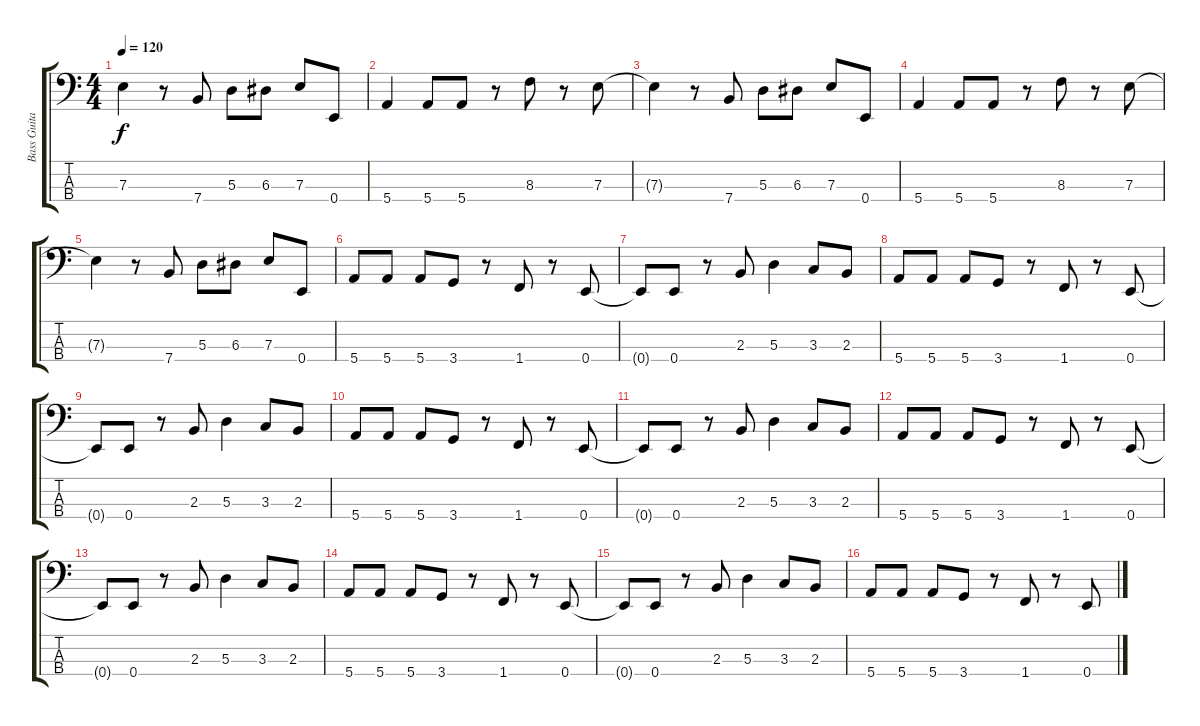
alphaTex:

\track ("Bass Guitar" "Bass Guita") {instrument electricbassfinger}
\staff {score tabs}
\tuning (G2 D2 A1 E1) {hide}
\ts (4 4)
\tempo 120
\clef f4
\ks c
7.3{t}.4{dy f} r.8 7.4.8 5.3.8 6.3.8 7.3.8 0.4.8 |
5.4.4 5.4.8 5.4.8 r.8 8.3.8 r.8 7.3.8 |
7.3{t}.4 r.8 7.4.8 5.3.8 6.3.8 7.3.8 0.4.8 |
5.4.4 5.4.8 5.4.8 r.8 8.3.8 r.8 7.3.8 |
7.3{t}.4 r.8 7.4.8 5.3.8 6.3.8 7.3.8 0.4.8 |
5.4.8 5.4.8 5.4.8 3.4.8 r.8 1.4.8 r.8 0.4.8 |
0.4{t}.8 0.4.8 r.8 2.3.8 5.3.4 3.3.8 2.3.8 |
5.4.8 5.4.8 5.4.8 3.4.8 r.8 1.4.8 r.8 0.4.8 |
0.4{t}.8 0.4.8 r.8 2.3.8 5.3.4 3.3.8 2.3.8 |
5.4.8 5.4.8 5.4.8 3.4.8 r.8 1.4.8 r.8 0.4.8 |
0.4{t}.8 0.4.8 r.8 2.3.8 5.3.4 3.3.8 2.3.8 |
5.4.8 5.4.8 5.4.8 3.4.8 r.8 1.4.8 r.8 0.4.8 |
0.4{t}.8 0.4.8 r.8 2.3.8 5.3.4 3.3.8 2.3.8 |
5.4.8 5.4.8 5.4.8 3.4.8 r.8 1.4.8 r.8 0.4.8 |
0.4{t}.8 0.4.8 r.8 2.3.8 5.3.4 3.3.8 2.3.8 |
5.4.8 5.4.8 5.4.8 3.4.8 r.8 1.4.8 r.8 0.4.8
